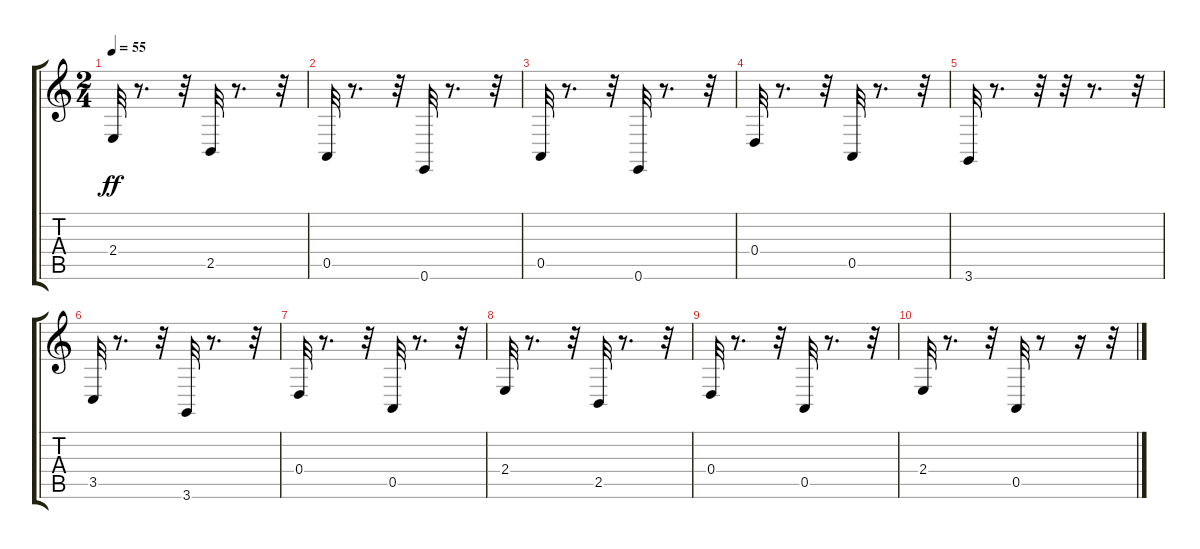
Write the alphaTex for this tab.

\track "" {instrument synthstrings1}
\staff {score tabs}
\tuning (E4 B3 G3 D3 A2 E2) {hide}
\ts (2 4)
\tempo 55
\clef g2
\ks c
2.4.32{dy ff} r.8{d} r.32 2.5.32 r.8{d} r.32 |
0.5.32 r.8{d} r.32 0.6.32 r.8{d} r.32 |
0.5.32 r.8{d} r.32 0.6.32 r.8{d} r.32 |
0.4.32 r.8{d} r.32 0.5.32 r.8{d} r.32 |
3.6.32 r.8{d} r.32 r.32 r.8{d} r.32 |
3.5.32 r.8{d} r.32 3.6.32 r.8{d} r.32 |
0.4.32 r.8{d} r.32 0.5.32 r.8{d} r.32 |
2.4.32 r.8{d} r.32 2.5.32 r.8{d} r.32 |
0.4.32 r.8{d} r.32 0.5.32 r.8{d} r.32 |
2.4.32 r.8{d} r.32 0.5.32 r.8 r.16 r.32
